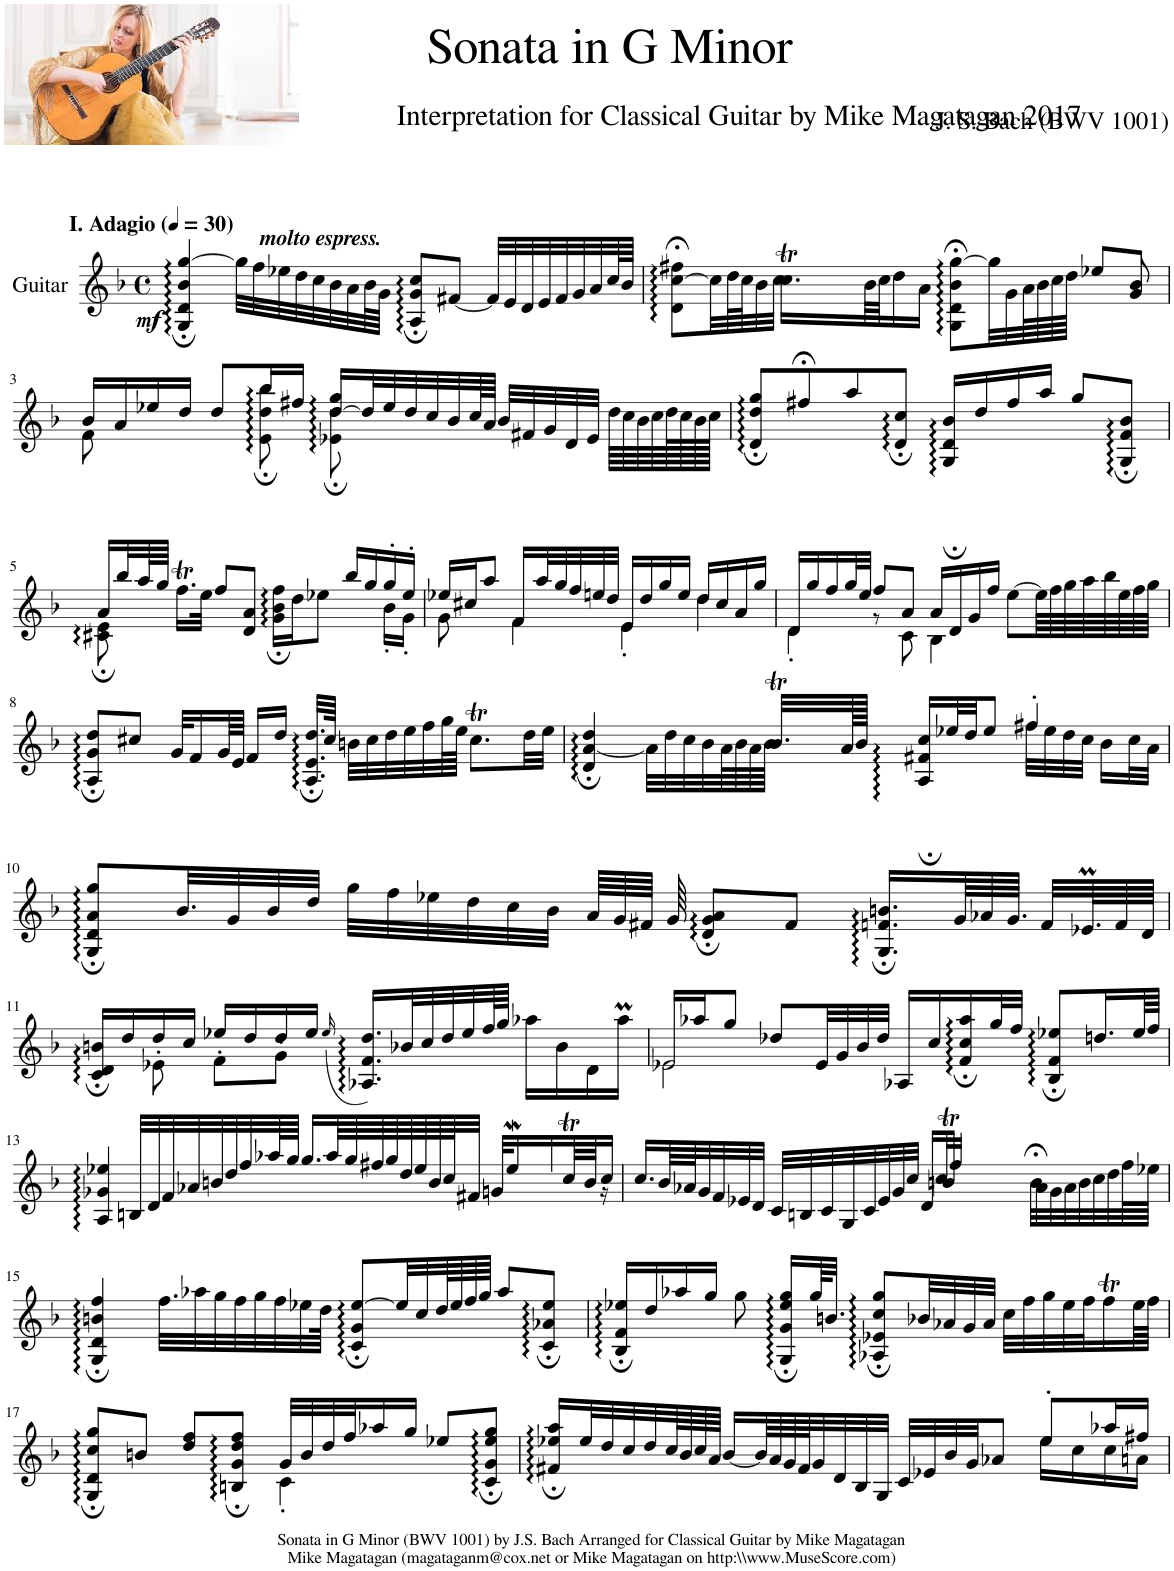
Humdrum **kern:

**kern	**dynam
*part1	*part1
*staff1	*staff1
*I"Guitar	*
*clefG2	*
*Trd7c12	*
*k[b-]	*
*M4/4	*
*met(c)	*
*MM30	*
=1	=1
*^	*
!LO:TX:a:B:t=I. Adagio	!	!
!	!	!LO:DY:b
4G/; 4d/; 4b-/; [4gg/;	8ryy	mf
!	!LO:TX:a:Bi:t=molto espress.	!
.	8ryy	.
32gg\LLL]	4ryy	.
32ff\	.	.
32ee-X\	.	.
32dd\	.	.
32cc\	.	.
32b-\	.	.
32a\	.	.
64b-\L	.	.
64g\JJJJ	.	.
8A/; 8g/; 8cc/;L	16ryy	.
.	16ryy	.
[8f#X/J	8ryy	.
32f#/LLL]	4ryy	.
32e/	.	.
32d/	.	.
32e/	.	.
32f#/	.	.
32g/	.	.
32a/	.	.
64cc/L	.	.
64b-/JJJJ	.	.
=2	=2	=2
8d\;< [8cc\;< 8ff#X\;<L	16ryy	.
.	16ryy	.
32cc\LL]	8ryy	.
64dd\L	.	.
64cc\J	.	.
32b-\	.	.
32cc\JJJ	.	.
16.ccT\LL	64dd!	.
.	64cc!	.
.	64dd!	.
.	64cc!	.
.	64dd!	.
.	64cc!	.
64b-\LL	32ryy	.
64cc\JJ	.	.
16dd\	8ryy	.
16a\JJ	.	.
8G\;< 8d\;< 8b-\;< [8gg\;<L	16ryy	.
.	16ryy	.
32gg\LL]	8ryy	.
32g\	.	.
64a\L	.	.
64b-\	.	.
64cc\	.	.
64dd\JJJJ	.	.
8ee-X/L	8ryy	.
8g/J	8b-/	.
!!LO:LB:g=z	!!
=3	=3	=3
*	*^	*
16b-/LL	8f\	2ryy	.
16a/	.	.	.
16ee-X/	8ryy	.	.
16dd/JJ	.	.	.
8dd/L	16ryy	.	.
.	16ryy	.	.
16bb-/L	8e\; 8dd\; 8bb-\;	.	.
16ff#X/JJ	.	.	.
[16dd/ 16gg/LL	8e-X\; 8dd\; 8gg\;	32ryy	.
.	.	32ryy	.
32dd/L]	.	16ryy	.
32ee-/	.	.	.
32dd/	8ryy	8ryy	.
32cc/	.	.	.
32b-/	.	.	.
64cc/L	.	.	.
64a/JJJJ	.	.	.
32b-/LLL	4ryy	4ryy	.
32f#X/	.	.	.
32g/	.	.	.
32d/	.	.	.
32e-/JJJ	.	.	.
64dd\LLLL	.	.	.
64cc\	.	.	.
64b-\	.	.	.
64cc\	.	.	.
128dd\L	.	.	.
128cc\	.	.	.
128b-\	.	.	.
128cc;<\JJJJJ	.	.	.
*	*v	*v	*
=4	=4	=4
8d/; 8dd/; 8gg/;L	2ryy	.
8ff#X;</	.	.
8aa/	.	.
8d/; 8cc/;J	.	.
16G/; 16d/; 16b-/;LL	32ryy	.
.	32ryy	.
16dd/	16ryy	.
16ff#/	8ryy	.
16aa/JJ	.	.
8gg/L	8ryy	.
8G/; 8f/; 8b-/;J	16ryy	.
.	16ryy	.
!!LO:LB:g=z	!!
=5	=5	=5
*	*^	*
16a/LL	8c#X\; 8e\;	32ryy	.
.	.	32r;<yy	.
32bb-/L	.	16ryy	.
64aa/L	.	.	.
64gg/JJJJ	.	.	.
16.ffT\LL	8ryy	8ryy	.
32ee\JJk	.	.	.
8ff/L	8ryy	4ryy	.
8d/ 8a/J	16ryy	.	.
.	16ryy	.	.
16g\; 16b-\; 16ff\;LL	4ryy	2ryy	.
16dd\J	.	.	.
8ee-X\J	.	.	.
16bb-/LL	8ryy	.	.
16gg/	.	.	.
16gg'/	16b-'\LL	.	.
16ee-'/JJ	16g'\JJ	.	.
*	*v	*v	*
=6	=6	=6
16ee-X/LL	8g\	.
16cc#X/J	.	.
8aa/J	8ryy	.
16.f/LL	4f\	.
32aa/L	.	.
32gg/	.	.
32ff/	.	.
32een/	.	.
32dd/JJJ	.	.
16e/LL	4e'\	.
16dd/	.	.
16gg/	.	.
16ee/JJ	.	.
16dd/LL	4dd\	.
16cc#/	.	.
16a/	.	.
16gg/JJ	.	.
=7	=7	=7
16d/LL	4d'\	.
16gg/	.	.
16ff/	.	.
32gg/L	.	.
32ee/JJJ	.	.
8ff/L	8r	.
8a/J	8c\	.
16a/LL	4B-\	.
16d/	.	.
16g/	.	.
16ff/JJ	.	.
[8ee\L	4ryy	.
64ee\LLL]	.	.
64ff\	.	.
64gg\	.	.
64aa\	.	.
64bb-\	.	.
64ee\	.	.
64ff\	.	.
64gg\JJJJ	.	.
!!LO:LB:g=z	!!
=8	=8	=8
8A/; 8g/; 8dd/;L	16ryy	.
.	16ryy	.
8cc#X/J	8ryy	.
32g/KLL	4ryy	.
16f/	.	.
64g/LL	.	.
64e/JJJJ	.	.
16f/LL	.	.
16dd/JJ	.	.
32.A/; 32.e/; 32.dd/;LLL	64ryy	.
.	64ryy	.
.	32ryy	.
64cc#/JJJk	.	.
32bn\LLL	16ryy	.
32cc#\	.	.
32dd\	8ryy	.
32ee\	.	.
32ff\	.	.
64gg\L	.	.
64ee\JJJJ	.	.
8.cc#t\L	4ryy	.
32dd\LL	.	.
32ee\JJJ	.	.
=9	=9	=9
4d/; [4a/; 4dd/;	8ryy	.
.	8ryy	.
32a\LLL]	8ryy	.
32dd\	.	.
32cc\	.	.
32b-\	.	.
64a\L	16ryy	.
64b-\	.	.
64a\	.	.
64b-\JJJJ	.	.
32.b-T/LLL	128a!	.
.	128b-!	.
.	128a!	.
.	128b-!	.
.	128a!	.
.	128b-!	.
128a/LL	64ryy	.
128b-;</JJJJJ	.	.
16A/; 16f#X/; 16cc/;LL	32ryy	.
.	32r;yy	.
32ee-X/L	16ryy	.
32dd/JJ	.	.
8ee-/J	8ryy	.
4ff#X'/	32ff#\LLL	.
.	32ee-\	.
.	32dd\	.
.	32cc\JJJ	.
.	16b-\LL	.
.	32cc\L	.
.	32a\JJJ	.
!!LO:LB:g=z	!!
=10	=10	=10
8G/; 8d/; 8a/; 8gg/;L	16ryy	.
.	16ryy	.
32.b-/LL	8ryy	.
32g/	.	.
32b-/	.	.
32dd/JJJ	.	.
.	4ryy	.
32gg\LLL	.	.
32ff\	.	.
32ee-X\	.	.
32dd\	.	.
32cc\	.	.
32b-\JJJ	.	.
64a/LLLL	.	.
64g/	.	.
64f#X/JJJJ	.	.
64g/	16ryy	.
8d/; 8g/; 8a/;L	.	.
.	16r;yy	.
.	8ryy	.
8f#/J	.	.
.	16ryy	.
16.G/; 16.fn/; 16.bn/;LL	.	.
.	8ryy	.
64g/LL	.	.
64a-X/	.	.
64.g/JJJJ	.	.
32f/LLL	.	.
.	16ryy	.
64.e-XM/L	.	.
64f/	.	.
64d/JJJJ	.	.
!!LO:LB:g=z	!!
=11	=11	=11
16c/; 16d/; 16bn/;LL	32ryy	.
.	32ryy	.
16dd/	16ryy	.
16dd/	8e-X'>\	.
16cc/JJ	.	.
16ee-X/LL	8f'>\L	.
16dd/	.	.
16dd/	8g'>\J	.
16ee-/JJ	.	.
(16qee-/	.	.
16.A-X/ 16.f/ 16.dd/LL)	16ryy	.
.	32r;yy	.
32b-X/L	32ryy	.
32cc/	8ryy	.
32dd/	.	.
32ee-/	.	.
64ff/L	.	.
64gg/JJJJ	.	.
16aa-X\LL	4ryy	.
16b-\	.	.
16d\	.	.
16aa-M\JJ	.	.
=12	=12	=12
16e-X/LL	2e-\	.
16aa-X/J	.	.
8gg/J	.	.
8dd-X/L	.	.
32e-/LL	.	.
32g/	.	.
32b-/	.	.
32dd-/JJJ	.	.
16A-X/LL	8ryy	.
16cc/	.	.
16f/; 16cc/; 16aa-/;	32ryy	.
.	32r;yy	.
32gg/L	16ryy	.
32ff/JJJ	.	.
8B-/; 8f/; 8ee-X/;L	4ryy	.
16.ddn/L	.	.
64ee-/LL	.	.
64ff/JJJJ	.	.
!!LO:LB:g=z	!!
=13	=13	=13
4A/ 4g-X/ 4ee-X/	8ryy	.
.	8ryy	.
32Bn/LLL	4ryy	.
32d/	.	.
32f/	.	.
32a-X/	.	.
32bn/	.	.
32dd/	.	.
32ff/	.	.
64aa-X/L	.	.
64gg/JJJJ	.	.
16.gg/LL	4ryy	.
64aa-/LL	.	.
64gg/	.	.
64ff#X/	.	.
64gg/	.	.
64dd/	.	.
64ee-/	.	.
64b/	.	.
64cc/J	.	.
32f#X/JJJ	.	.
32gn/KLL	64ryy	.
.	64ryy	.
16ee-w/	128ee-!	.
.	128dd!	.
.	[64ee-!	.
.	16ee-!]	.
16dd/	.	.
.	32ryy	.
64ccT/LL	128dd!	.
.	128cc!	.
64b/JJ	64ryy	.
16cc/JJ	16r	.
=14	=14	=14
16.cc/LL	4..ryy	.
64b-/LL	.	.
64a-X/J	.	.
32g/	.	.
32f/	.	.
32e-X/	.	.
32d/JJJ	.	.
32c/LLL	.	.
32Bn/	.	.
32c/	.	.
32G/	.	.
32c/	.	.
32e-/	.	.
32g/	8.ryy	.
32cc/JJJ	.	.
16d/LL	.	.
32cc/L	.	.
32ff/JJ	.	.
8bnt/J	64cc!	.
.	64b!	.
.	128cc!	.
.	128b!	.
.	128cc!	.
.	128b!	.
.	128cc!	.
.	64b!	.
.	32.an!	.
32b;<\LLL	.	.
.	128ryy	.
.	64ryy	.
32a\	32ryy	.
32g\	16ryy	.
32a\	.	.
32b\	8ryy	.
32cc\	.	.
32dd\	.	.
64ff\L	.	.
64ee-X\JJJJ	.	.
!!LO:LB:g=z	!!
=15	=15	=15
4G/; 4d/; 4bn/; 4ff/;	8ryy	.
.	8ryy	.
32.ff\LLL	4ryy	.
32aa-X\	.	.
32gg\	.	.
32ff\	.	.
32gg\	.	.
32ff\	.	.
32ee-X\	.	.
64dd\JJJk	.	.
8c/; 8g/; [8ee-/;L	16ryy	.
.	16ryy	.
32ee-/LL]	8ryy	.
32cc/	.	.
64dd/L	.	.
64ee-/	.	.
64ff/	.	.
64gg/JJJJ	.	.
8aa-/L	16ryy	.
.	16ryy	.
8c/; 8a-X/; 8ee-/;J	16ryy	.
.	16ryy	.
=16	=16	=16
16B-/; 16f/; 16ee-X/;LL	32ryy	.
.	32ryy	.
16dd/	32ryy	.
.	32ryy	.
16aa-X/	8ryy	.
16gg/JJ	.	.
8gg\	16ryy	.
.	16ryy	.
16G/; 16g/; 16ee-/; 16gg/;LL	16ryy	.
64gg/KL	16ryy	.
32.bn/JJJ	.	.
8A-X/; 8e-X/; 8cc/; 8gg/;L	16ryy	.
.	16ryy	.
32b-X/LL	8ryy	.
32a-X/	.	.
32g/	.	.
32a-/JJJ	.	.
32cc\LLL	4ryy	.
32ff\	.	.
32gg\	.	.
32ee-\	.	.
32ff\J	.	.
16ffT\	.	.
64ee-\LL	.	.
64ff\JJJJ	.	.
!!LO:LB:g=z	!!
=17	=17	=17
8G/; 8d/; 8cc/; 8gg/;L	16ryy	.
.	16ryy	.
8bn/J	8ryy	.
8dd/ 8ff/L	16ryy	.
.	16ryy	.
8Bn/; 8g/; 8dd/; 8ff/;J	16ryy	.
.	16ryy	.
32g/LLL	4c'\	.
32b/	.	.
32dd/	.	.
32ff/J	.	.
16aa-X/	.	.
16gg/JJ	.	.
8ee-X/L	8ryy	.
8c/; 8g/; 8ee-/; 8gg/;J	32ryy	.
.	32ryy	.
.	16ryy	.
=18	=18	=18
16f#X/; 16ee-X/; 16aa/;LL	32ryy	.
.	32r;yy	.
32ee-/L	16ryy	.
32dd/	.	.
32cc/	8ryy	.
32dd/	.	.
64cc/L	.	.
64b-/	.	.
64cc/	.	.
64a/JJJJ	.	.
[16b-/LL	4ryy	.
64b-/LL]	.	.
64a/	.	.
64g/	.	.
64f#/J	.	.
32g/	.	.
32d/	.	.
32B-/	.	.
32G/JJJ	.	.
32c/LLL	4ryy	.
32e-X/	.	.
32b-/	.	.
32g/JJ	.	.
8a-X/J	.	.
8ee-'/L	16ee-\LL	.
.	16cc\	.
16aa-X/L	16cc\	.
16ff#X/JJ	16an\JJ	.
*v	*v	*
=	=
*-	*-
